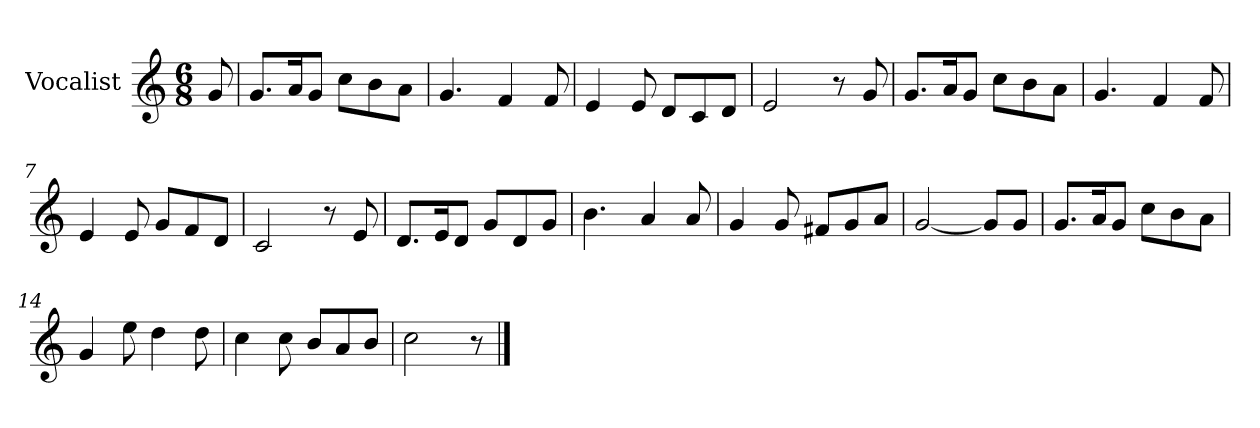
**kern
*part1
*staff1
*I"Vocalist
*k[]
*C:
*M6/8
=
8g
=1
8.gL
16aK
8gJ
8ccL
8b
8aJ
=2
4.g
4f
8f
=3
4e
8e
8dL
8c
8dJ
=4
2e
8r
8g
=5
8.gL
16aK
8gJ
8ccL
8b
8aJ
=6
4.g
4f
8f
=7
4e
8e
8gL
8f
8dJ
=8
2c
8r
8e
=9
8.dL
16eK
8dJ
8gL
8d
8gJ
=10
4.b
4a
8a
=11
4g
8g
8f#XL
8g
8aJ
=12
[2g
8gL]
8gJ
=13
8.gL
16aK
8gJ
8ccL
8b
8aJ
=14
4g
8ee
4dd
8dd
=15
4cc
8cc
8bL
8a
8bJ
=16
2cc
8r
==
*-
